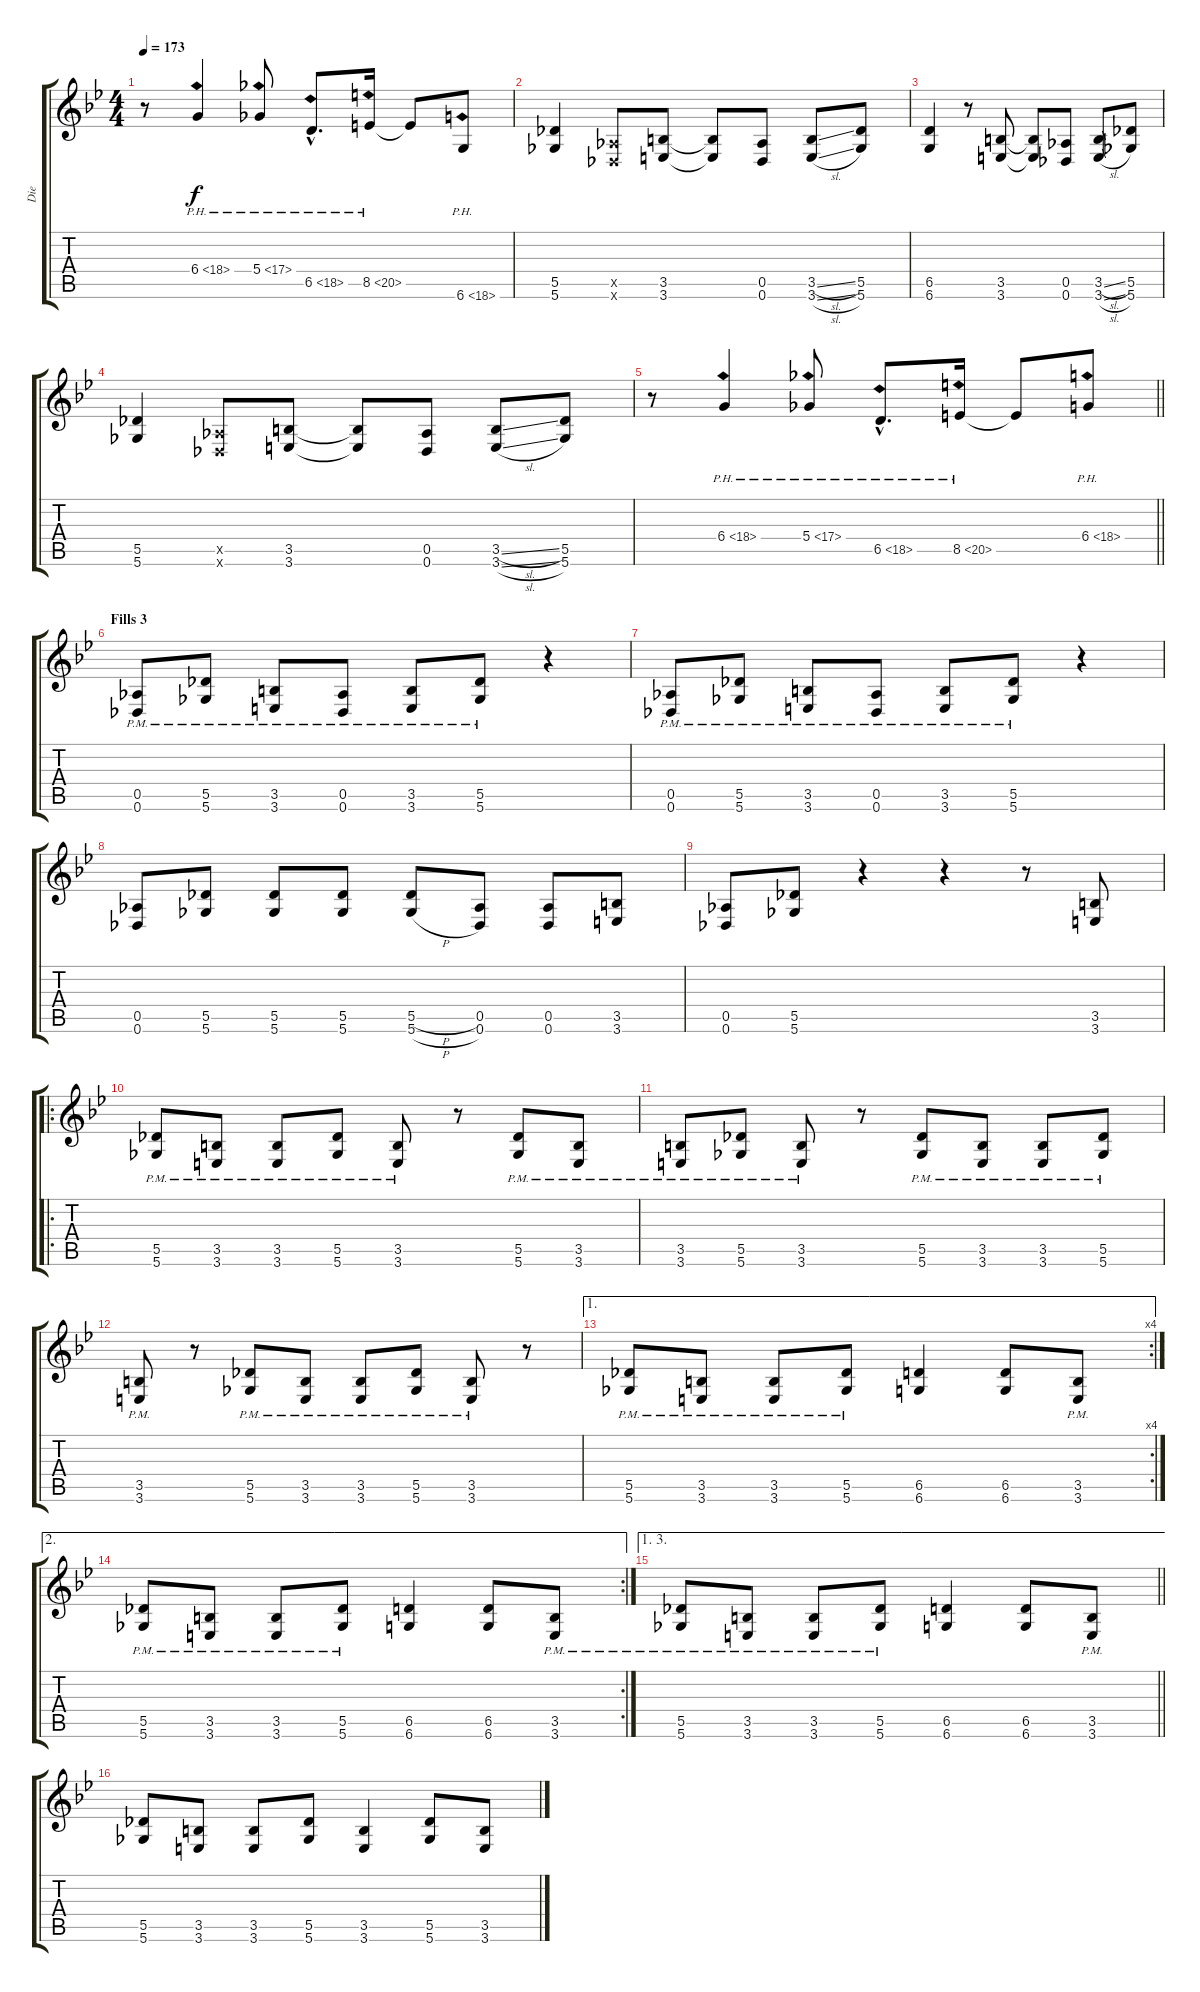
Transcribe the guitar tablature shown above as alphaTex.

\track ("Die" "Die") {instrument distortionguitar}
\staff {score tabs}
\tuning (Eb4 Bb3 Gb3 Db3 Ab2 Db2) {hide}
\ts (4 4)
\tempo 173
\clef g2
\ks bb
r.8{dy f} 6.4{ph 12}.4{instrument guitarharmonics} 5.4{ph 12}.8 6.5{ph 12 hac}.8{d} 8.5{ph 12}.16 8.5{t}.8 6.6{ph 12}.8 |
(5.5 5.6).4{instrument distortionguitar} (0.5{x} 0.6{x}).8 (3.5 3.6).8 (3.5{t} 3.6{t}).8 (0.5 0.6).8 (3.5{sl} 3.6{sl}).8 (5.5 5.6).8 |
(6.5 6.6).4 r.8 (3.5 3.6).8 (3.5{t} 3.6{t}).8 (0.5 0.6).8 (3.5{sl} 3.6{sl}).8 (5.5 5.6).8 |
(5.5 5.6).4 (0.5{x} 0.6{x}).8 (3.5 3.6).8 (3.5{t} 3.6{t}).8 (0.5 0.6).8 (3.5{sl} 3.6{sl}).8 (5.5 5.6).8 |
\barLineRight lightlight
r.8 6.4{ph 12}.4{instrument guitarharmonics} 5.4{ph 12}.8 6.5{ph 12 hac}.8{d} 8.5{ph 12}.16 8.5{t}.8 6.4{ph 12}.8 |
\section ("" "Fills 3")
(0.5{pm} 0.6{pm}).8{instrument distortionguitar} (5.5{pm} 5.6{pm}).8 (3.5{pm} 3.6{pm}).8 (0.5{pm} 0.6{pm}).8 (3.5{pm} 3.6{pm}).8 (5.5{pm} 5.6{pm}).8 r.4 |
(0.5{pm} 0.6{pm}).8 (5.5{pm} 5.6{pm}).8 (3.5{pm} 3.6{pm}).8 (0.5{pm} 0.6{pm}).8 (3.5{pm} 3.6{pm}).8 (5.5{pm} 5.6{pm}).8 r.4 |
(0.5 0.6).8 (5.5 5.6).8 (5.5 5.6).8 (5.5 5.6).8 (5.5{h} 5.6{h}).8 (0.5 0.6).8 (0.5 0.6).8 (3.5 3.6).8 |
(0.5 0.6).8 (5.5 5.6).8 r.4 r.4 r.8 (3.5 3.6).8 |
\ro
(5.5{pm} 5.6{pm}).8 (3.5{pm} 3.6{pm}).8 (3.5{pm} 3.6{pm}).8 (5.5{pm} 5.6{pm}).8 (3.5{pm} 3.6{pm}).8 r.8 (5.5{pm} 5.6{pm}).8 (3.5{pm} 3.6{pm}).8 |
(3.5{pm} 3.6{pm}).8 (5.5{pm} 5.6{pm}).8 (3.5{pm} 3.6{pm}).8 r.8 (5.5{pm} 5.6{pm}).8 (3.5{pm} 3.6{pm}).8 (3.5{pm} 3.6{pm}).8 (5.5{pm} 5.6{pm}).8 |
(3.5{pm} 3.6{pm}).8 r.8 (5.5{pm} 5.6{pm}).8 (3.5{pm} 3.6{pm}).8 (3.5{pm} 3.6{pm}).8 (5.5{pm} 5.6{pm}).8 (3.5{pm} 3.6{pm}).8 r.8 |
\ae 1
\rc 4
(5.5{pm} 5.6{pm}).8 (3.5{pm} 3.6{pm}).8 (3.5{pm} 3.6{pm}).8 (5.5{pm} 5.6{pm}).8 (6.5 6.6).4 (6.5 6.6).8 (3.5{pm} 3.6{pm}).8 |
\ae 2
\rc 2
(5.5{pm} 5.6{pm}).8 (3.5{pm} 3.6{pm}).8 (3.5{pm} 3.6{pm}).8 (5.5{pm} 5.6{pm}).8 (6.5 6.6).4 (6.5 6.6).8 (3.5{pm} 3.6{pm}).8 |
\ae (1 3)
\barLineRight lightlight
(5.5{pm} 5.6{pm}).8 (3.5{pm} 3.6{pm}).8 (3.5{pm} 3.6{pm}).8 (5.5{pm} 5.6{pm}).8 (6.5 6.6).4 (6.5 6.6).8 (3.5{pm} 3.6{pm}).8 |
(5.5 5.6).8 (3.5 3.6).8 (3.5 3.6).8 (5.5 5.6).8 (3.5 3.6).4 (5.5 5.6).8 (3.5 3.6).8
